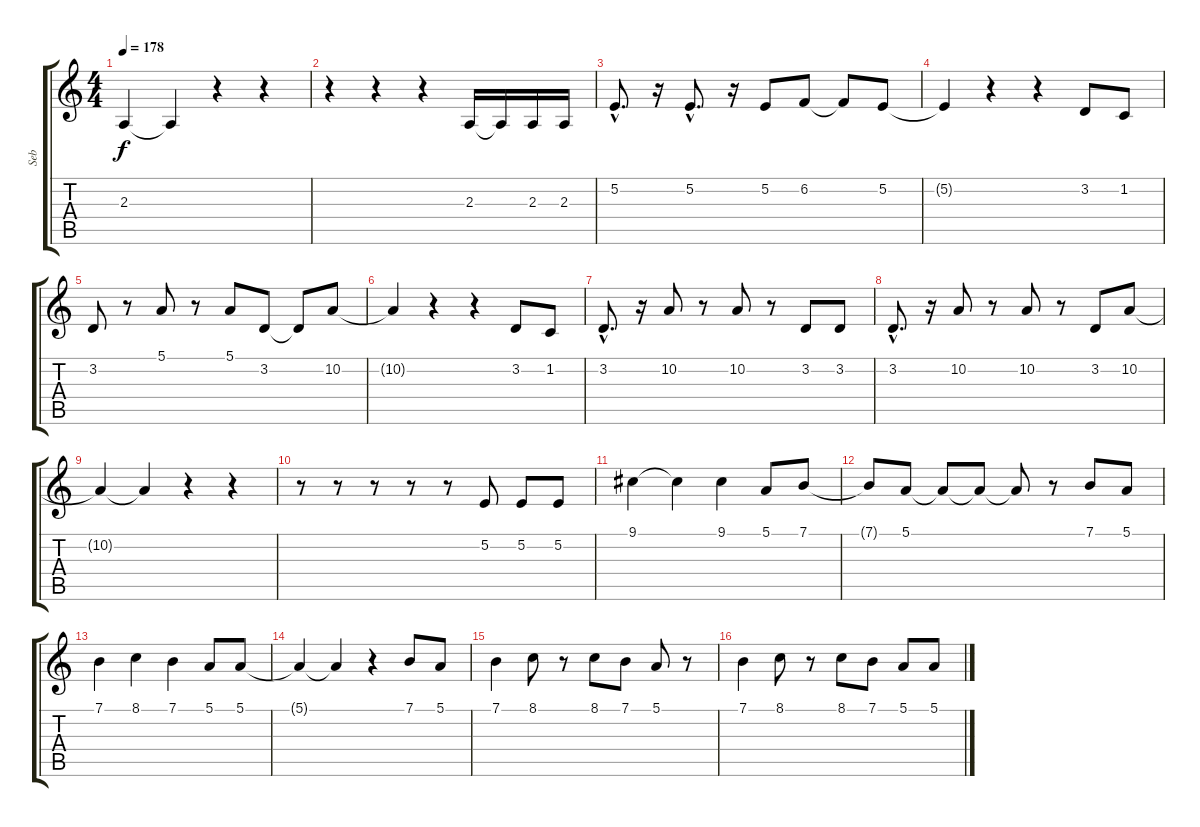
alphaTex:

\track ("Seb" "Seb") {instrument harmonica}
\staff {score tabs}
\tuning (E4 B3 G3 D3 A2 E2) {hide}
\ts (4 4)
\tempo 178
\clef g2
\ks c
2.3{t}.4{dy f} 2.3{t}.4 r.4 r.4 |
r.4 r.4 r.4 2.3.16 2.3{t}.16 2.3.16 2.3.16 |
5.2{hac}.8{d} r.16 5.2{hac}.8{d} r.16 5.2.8 6.2.8 6.2{t}.8 5.2.8 |
5.2{t}.4 r.4 r.4 3.2.8 1.2.8 |
3.2.8 r.8 5.1.8 r.8 5.1.8 3.2.8 3.2{t}.8 10.2.8 |
10.2{t}.4 r.4 r.4 3.2.8 1.2.8 |
3.2{hac}.8{d} r.16 10.2.8 r.8 10.2.8 r.8 3.2.8 3.2.8 |
3.2{hac}.8{d} r.16 10.2.8 r.8 10.2.8 r.8 3.2.8 10.2.8 |
10.2{t}.4 10.2{t}.4 r.4 r.4 |
r.8 r.8 r.8 r.8 r.8 5.2.8 5.2.8 5.2.8 |
9.1.4 9.1{t}.4 9.1.4 5.1.8 7.1.8 |
7.1{t}.8 5.1.8 5.1{t}.8 5.1{t}.8 5.1{t}.8 r.8 7.1.8 5.1.8 |
7.1.4 8.1.4 7.1.4 5.1.8 5.1.8 |
5.1{t}.4 5.1{t}.4 r.4 7.1.8 5.1.8 |
7.1.4 8.1.8 r.8 8.1.8 7.1.8 5.1.8 r.8 |
7.1.4 8.1.8 r.8 8.1.8 7.1.8 5.1.8 5.1.8
